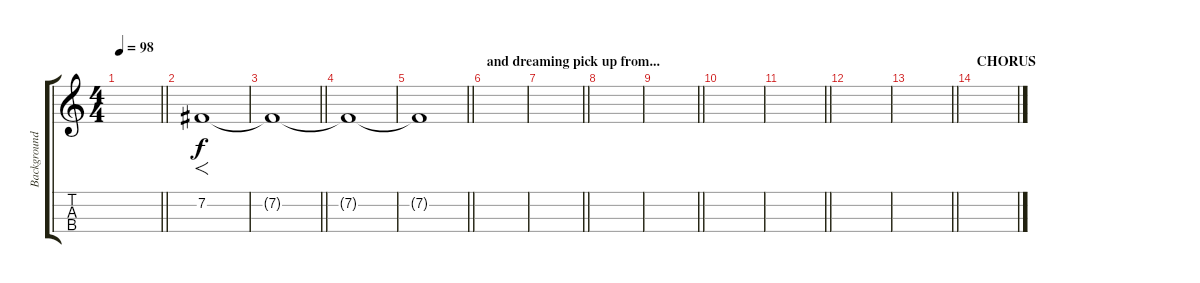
\track ("Background Vocals" "Background") {instrument voiceoohs}
\staff {score tabs}
\tuning (E4 B3 G3 D3) {hide}
\ts (4 4)
\tempo 98
\clef g2
\barLineRight lightlight
\ks c
|
7.2.1{f} |
\barLineRight lightlight
7.2{t}.1 |
7.2{t}.1 |
\barLineRight lightlight
7.2{t}.1 |
\section ("" "and dreaming pick up from...")
|
\barLineRight lightlight
|
|
\barLineRight lightlight
|
|
\barLineRight lightlight
|
|
\barLineRight lightlight
|
\section ("" "CHORUS")
